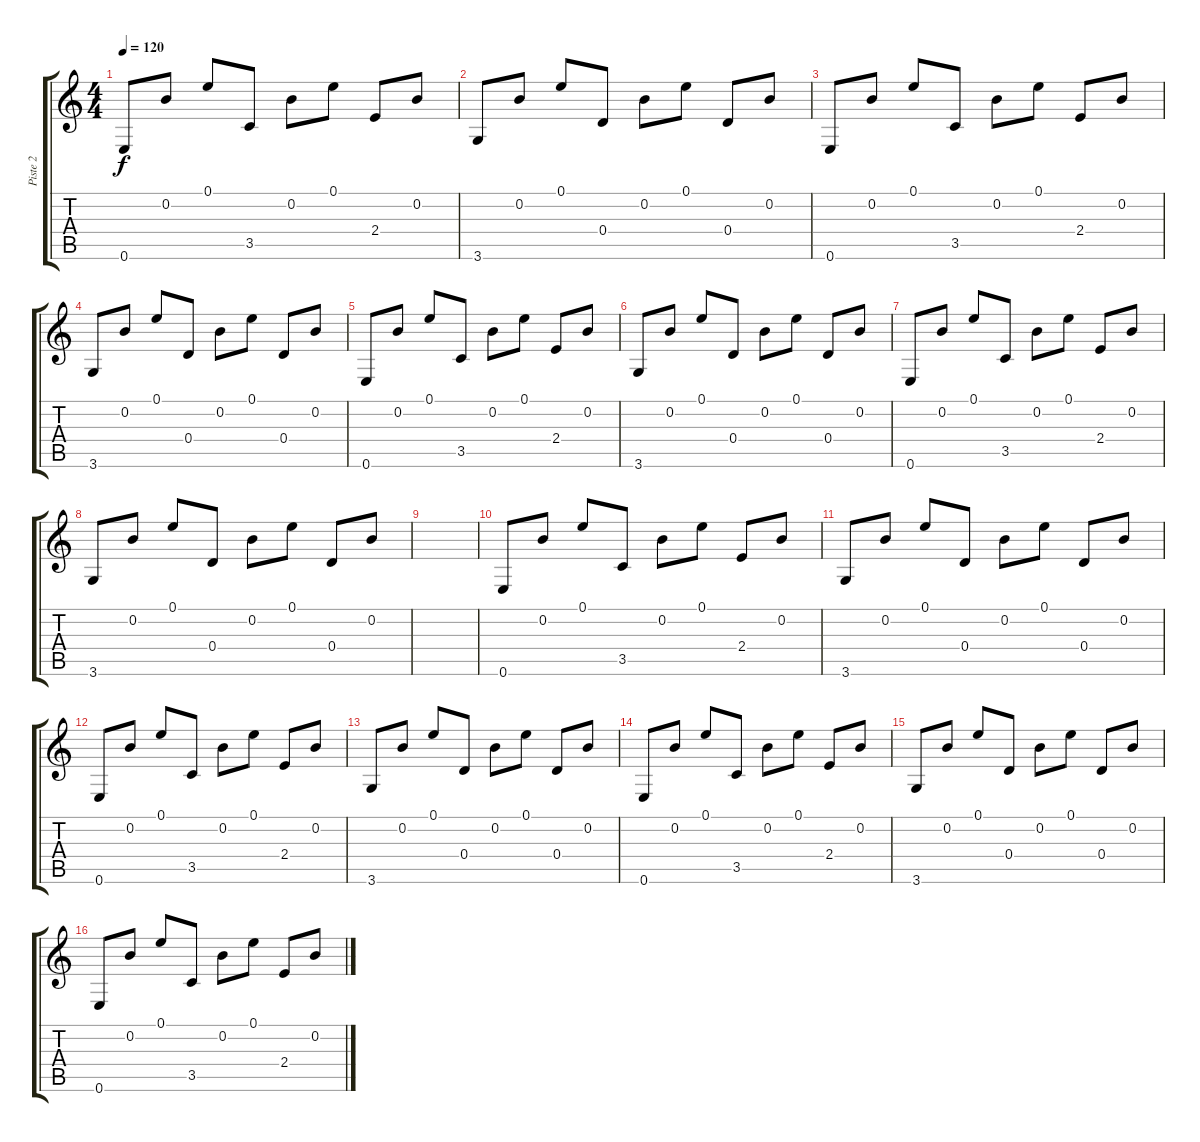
\track ("Piste 2" "Piste 2") {instrument acousticguitarsteel}
\staff {score tabs}
\tuning (E4 B3 G3 D3 A2 E2) {hide}
\ts (4 4)
\tempo 120
\clef g2
\ks c
0.6.8{dy f} 0.2.8 0.1.8 3.5.8 0.2.8 0.1.8 2.4.8 0.2.8 |
3.6.8 0.2.8 0.1.8 0.4.8 0.2.8 0.1.8 0.4.8 0.2.8 |
0.6.8 0.2.8 0.1.8 3.5.8 0.2.8 0.1.8 2.4.8 0.2.8 |
3.6.8 0.2.8 0.1.8 0.4.8 0.2.8 0.1.8 0.4.8 0.2.8 |
0.6.8 0.2.8 0.1.8 3.5.8 0.2.8 0.1.8 2.4.8 0.2.8 |
3.6.8 0.2.8 0.1.8 0.4.8 0.2.8 0.1.8 0.4.8 0.2.8 |
0.6.8 0.2.8 0.1.8 3.5.8 0.2.8 0.1.8 2.4.8 0.2.8 |
3.6.8 0.2.8 0.1.8 0.4.8 0.2.8 0.1.8 0.4.8 0.2.8 |
|
0.6.8 0.2.8 0.1.8 3.5.8 0.2.8 0.1.8 2.4.8 0.2.8 |
3.6.8 0.2.8 0.1.8 0.4.8 0.2.8 0.1.8 0.4.8 0.2.8 |
0.6.8 0.2.8 0.1.8 3.5.8 0.2.8 0.1.8 2.4.8 0.2.8 |
3.6.8 0.2.8 0.1.8 0.4.8 0.2.8 0.1.8 0.4.8 0.2.8 |
0.6.8 0.2.8 0.1.8 3.5.8 0.2.8 0.1.8 2.4.8 0.2.8 |
3.6.8 0.2.8 0.1.8 0.4.8 0.2.8 0.1.8 0.4.8 0.2.8 |
0.6.8 0.2.8 0.1.8 3.5.8 0.2.8 0.1.8 2.4.8 0.2.8
